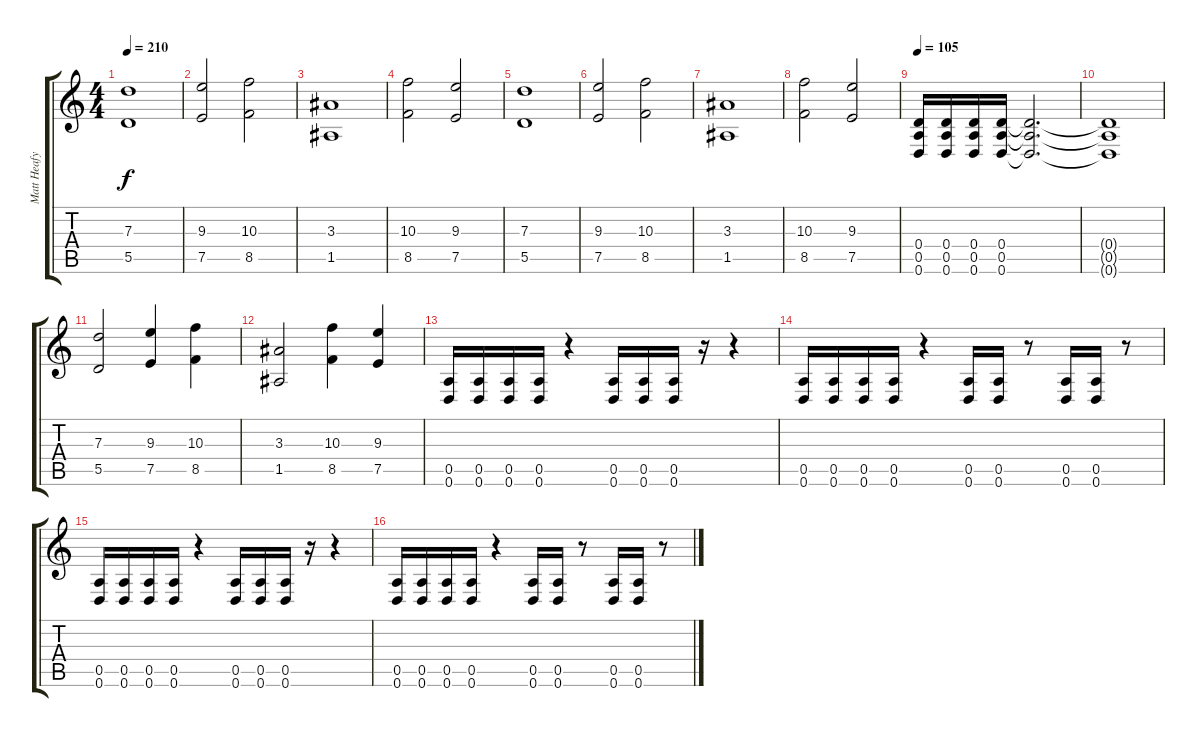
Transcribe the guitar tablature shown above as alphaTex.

\track ("Matt Heafy" "Matt Heafy") {instrument overdrivenguitar}
\staff {score tabs}
\tuning (E4 B3 G3 D3 A2 D2) {hide}
\ts (4 4)
\tempo 210
\clef g2
\ks c
(7.3 5.5).1{dy f} |
(9.3 7.5).2 (10.3 8.5).2 |
(3.3 1.5).1 |
(10.3 8.5).2 (9.3 7.5).2 |
(7.3 5.5).1 |
(9.3 7.5).2 (10.3 8.5).2 |
(3.3 1.5).1 |
(10.3 8.5).2 (9.3 7.5).2 |
\tempo 105
(0.4 0.5 0.6).16 (0.4 0.5 0.6).16 (0.4 0.5 0.6).16 (0.4 0.5 0.6).16 (0.4{t} 0.5{t} 0.6{t}).2{d} |
(0.4{t} 0.5{t} 0.6{t}).1 |
(7.3 5.5).2 (9.3 7.5).4 (10.3 8.5).4 |
(3.3 1.5).2 (10.3 8.5).4 (9.3 7.5).4 |
(0.5 0.6).16 (0.5 0.6).16 (0.5 0.6).16 (0.5 0.6).16 r.4 (0.5 0.6).16 (0.5 0.6).16 (0.5 0.6).16 r.16 r.4 |
(0.5 0.6).16 (0.5 0.6).16 (0.5 0.6).16 (0.5 0.6).16 r.4 (0.5 0.6).16 (0.5 0.6).16 r.8 (0.5 0.6).16 (0.5 0.6).16 r.8 |
(0.5 0.6).16 (0.5 0.6).16 (0.5 0.6).16 (0.5 0.6).16 r.4 (0.5 0.6).16 (0.5 0.6).16 (0.5 0.6).16 r.16 r.4 |
(0.5 0.6).16 (0.5 0.6).16 (0.5 0.6).16 (0.5 0.6).16 r.4 (0.5 0.6).16 (0.5 0.6).16 r.8 (0.5 0.6).16 (0.5 0.6).16 r.8
